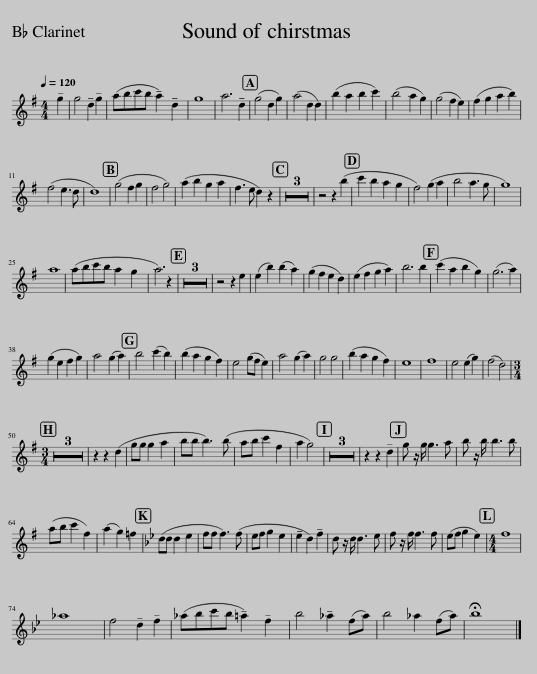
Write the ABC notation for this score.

X:1
L:1/8
Q:1/4=120
M:4/4
I:linebreak $
K:none
V:1 treble transpose=-2
V:1
[K:G] !tenuto!g2 | g4 !tenuto!d2 !tenuto!g2 | (abc'b !tenuto!a2) !tenuto!d2 | g8 | a6 !tenuto!d2 | %5
 (g4 d2 g2) | (a4 d2 d2) | (b2 a2 b2 c'2) | (b4 a2 g2) | (g4 f2 e2) | %10
 (f2 g2 a2 b2) |$ (f4 e3 d | d8) | (g4 f2 g2 | f4 g4) | %15
 (a2 b2 g2 a2 | f3 e d2) z2 | z8 | z8 | z8 | %20
 z4 z2 (b2 | c'2 b2 a2 g2 | f4) (g2 a2 | b4 a3 g | g8) |$ %25
 a8 | (abc'b a2 g2 | a6) z2 | z8 | z8 | %30
 z8 | z4 z2 e2 | (e2 b2) (b2 a2) | (g2 f2 e2 d2) | (e2 f2 g2 a2) | %35
 b6 b2 | (c'2 a2 b2 g2) | (g6 a2) |$ (g2 e2 f2 g2) | a4 (g2 a2) | %40
 b4 (c'2 b2) | (b2 a2 g2 f2) | e4 (gf e2) | a4 (g2 a2) | g4 g4 | %45
 (b2 a2 g2 f2) | e8 | f8 | e4 (e2 g2) | (f4 d4) |$ %50
[M:3/4] z6 | z6 | z6 | z2 z2 (d2 | gg g2 a2 | %55
 bb b3) (b | ab c'2 f2 | a2 g4) | z6 | z6 | %60
 z6 | z2 z2 !tenuto!d2 | g z/ g/ g3 a | b z/ b/ b3 b |$ (ab c'2 f2) | %65
 (a2 g2) =f2 |[K:Bb] (dd d2 e2 | ff f3) (f | ef g2 e2 | !tenuto!e2 d2) !tenuto!f2 | %70
 d z/ d/ d3 e | f z/ f/ f3 f | (ef g2 e2) |[M:4/4] f8 |$ _a8 | %75
 f4 !tenuto!d2 !tenuto!f2 | (_abc'b !tenuto!=a2) !tenuto!f2 | b4 !tenuto!_a2 (fa) | b4 _a2 (fa) | !fermata!b8 |] %80
